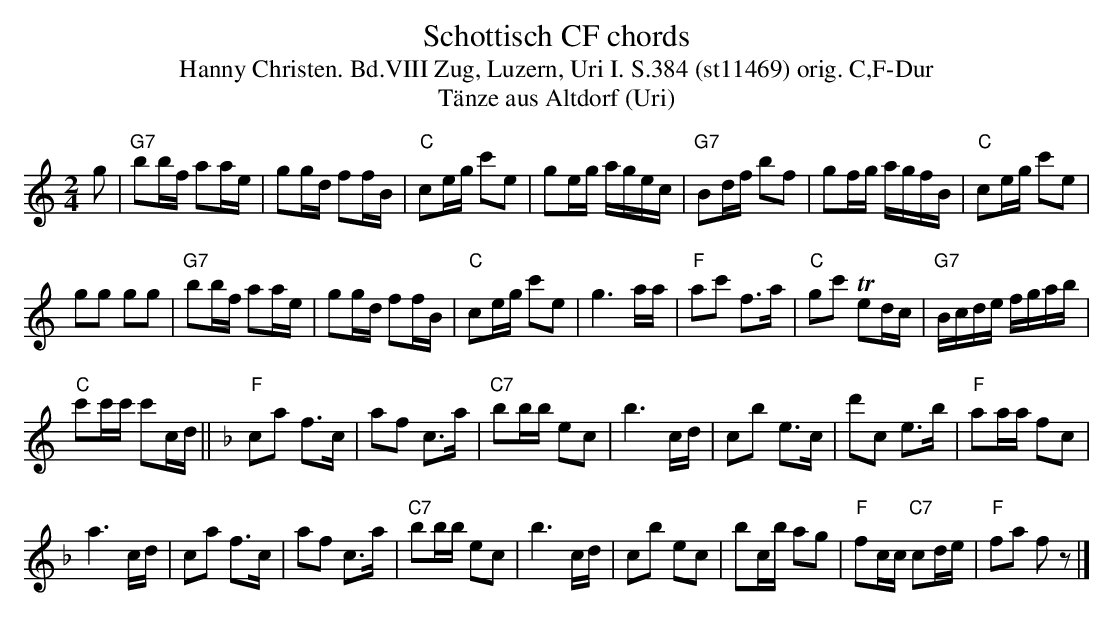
X:1
T: Schottisch CF chords
T:Hanny Christen. Bd.VIII Zug, Luzern, Uri I. S.384 (st11469) orig. C,F-Dur
T: T\"anze aus Altdorf (Uri)
M:2/4
L:1/16
K:C %%MIDI gchordon
g2 | "G7"b2bf a2ae | g2gd f2fB | "C"c2eg c'2e2 | g2eg agec | "G7"B2df b2f2 | g2fg agfB | "C"c2eg c'2e2 |
g2g2 g2g2 | "G7"b2bf a2ae | g2gd f2fB | "C"c2eg c'2e2 | g6aa | "F"a2c'2 f3a | "C"g2c'2 Te2dc | "G7"Bcde fgab |
"C"c'2c'c' c'2cd || [K:F] [L:1/8] "F"ca f>c | af c>a | "C7"bb/b/ ec | b3c/d/ | cb e>c | d'c e>b | "F"aa/a/ fc |
a3c/d/ | ca f>c | af c>a | "C7"bb/b/ ec | b3c/d/ | cb ec | bc/b/ ag | "F"fc/c/ "C7"cd/e/ | "F"fa fz |]
